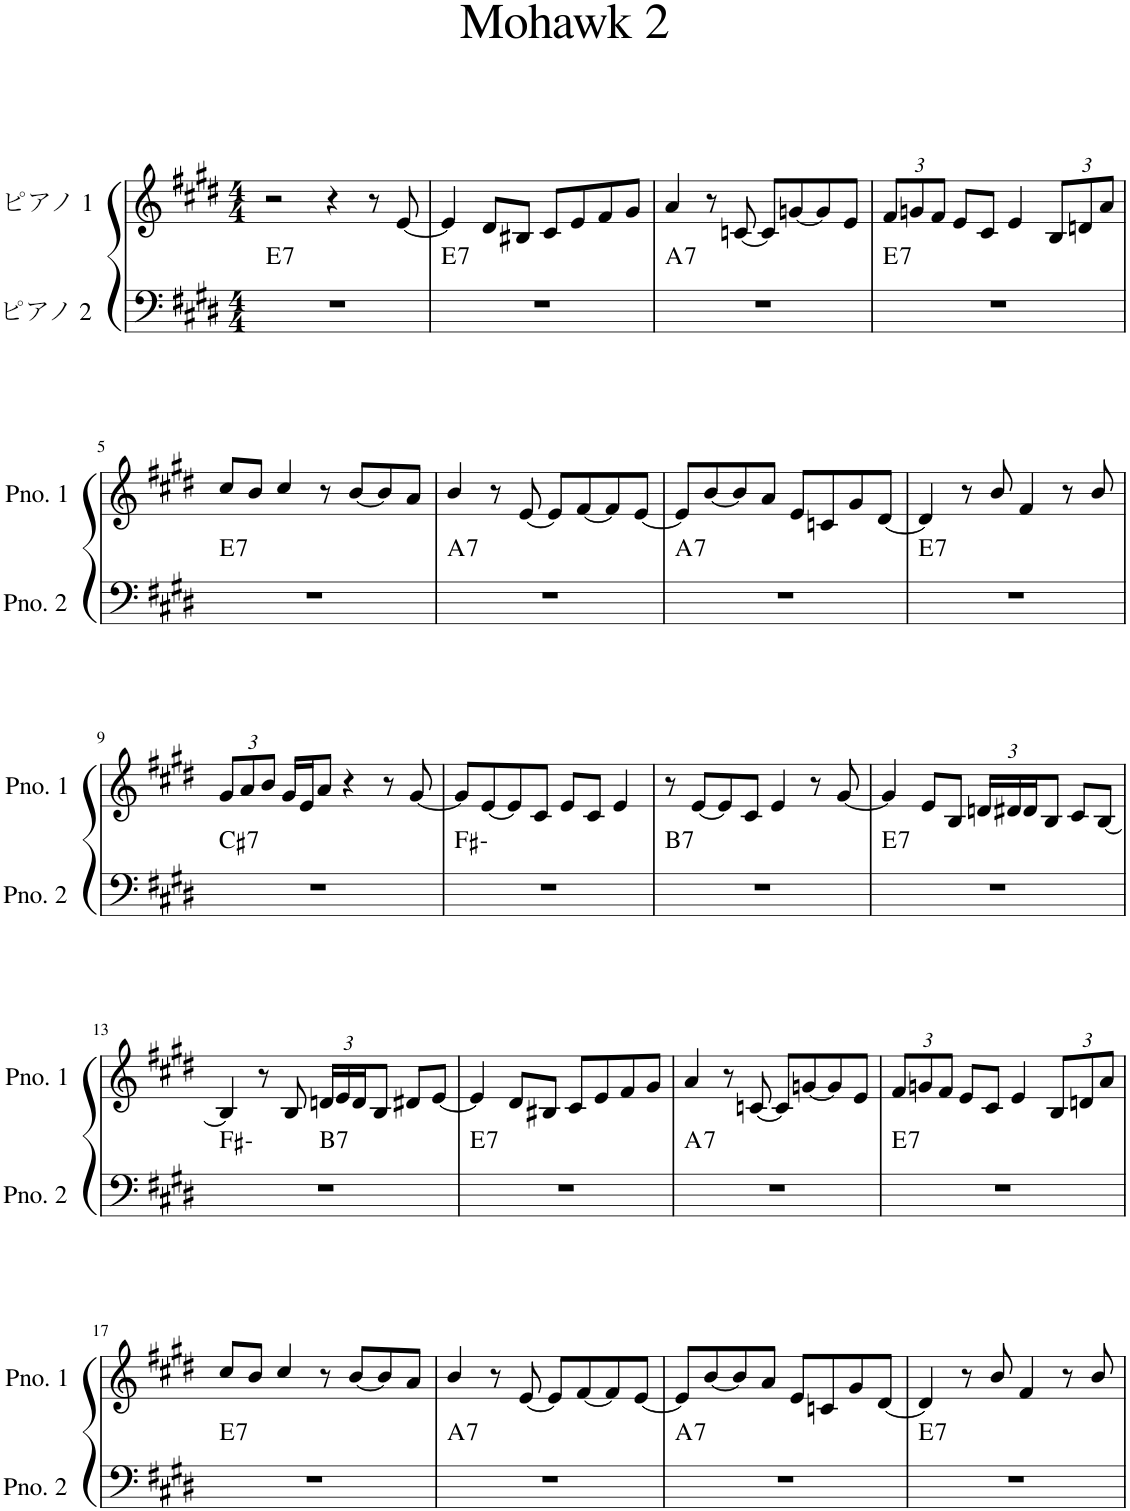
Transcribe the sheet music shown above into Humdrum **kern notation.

**kern	**harte	**kern
*part2	*part2	*part1
*staff2	*	*staff1
*I"ピアノ 2	*	*I"ピアノ 1
*clefF4	*	*clefG2
*k[f#c#g#d#]	*	*k[f#c#g#d#]
*M4/4	*	*M4/4
=1	=1	=1
!	!LO:H:kt=7	!
1r	E:7	2r
.	.	4r
.	.	8r
.	.	[8e/
=2	=2	=2
!	!LO:H:kt=7	!
1r	E:7	4e/]
.	.	8d#/L
.	.	8B#X/J
.	.	8c#/L
.	.	8e/
.	.	8f#/
.	.	8g#/J
=3	=3	=3
!	!LO:H:kt=7	!
1r	A:7	4a/
.	.	8r
.	.	[8cn/
.	.	8c/L]
.	.	[8gn/
.	.	8g/]
.	.	8e/J
=4	=4	=4
*	*	*Xbrackettup
!	!LO:H:kt=7	!
1r	E:7	12f#/L
.	.	12gn/
.	.	12f#/J
.	.	8e/L
.	.	8c#/J
.	.	4e/
.	.	12B/L
.	.	12dn/
.	.	12a/J
!!LO:LB:g=z
=5	=5	=5
!	!LO:H:kt=7	!
1r	E:7	8cc#/L
.	.	8b/J
.	.	4cc#/
.	.	8r
.	.	[8b/L
.	.	8b/]
.	.	8a/J
=6	=6	=6
!	!LO:H:kt=7	!
1r	A:7	4b/
.	.	8r
.	.	[8e/
.	.	8e/L]
.	.	[8f#/
.	.	8f#/]
.	.	[8e/J
=7	=7	=7
!	!LO:H:kt=7	!
1r	A:7	8e/L]
.	.	[8b/
.	.	8b/]
.	.	8a/J
.	.	8e/L
.	.	8cn/
.	.	8g#/
.	.	[8d#/J
=8	=8	=8
!	!LO:H:kt=7	!
1r	E:7	4d#/]
.	.	8r
.	.	8b/
.	.	4f#/
.	.	8r
.	.	8b/
!!LO:LB:g=z
=9	=9	=9
!	!LO:H:kt=7	!
1r	C#:7	12g#/L
.	.	12a/
.	.	12b/J
.	.	16g#/LL
.	.	16e/J
.	.	8a/J
.	.	4r
.	.	8r
.	.	[8g#/
=10	=10	=10
1r	F#:min	8g#/L]
.	.	[8e/
.	.	8e/]
.	.	8c#/J
.	.	8e/L
.	.	8c#/J
.	.	4e/
=11	=11	=11
!	!LO:H:kt=7	!
1r	B:7	8r
.	.	[8e/L
.	.	8e/]
.	.	8c#/J
.	.	4e/
.	.	8r
.	.	[8g#/
=12	=12	=12
!	!LO:H:kt=7	!
1r	E:7	4g#/]
.	.	8e/L
.	.	8B/J
.	.	24dn/LL
.	.	24d#X/
.	.	24d#/J
.	.	8B/J
.	.	8c#/L
.	.	[8B/J
!!LO:LB:g=z
=13	=13	=13
*^	*	*
1r	2ryy	F#:min	4B/]
.	.	.	8r
.	.	.	8B/
!	!	!LO:H:kt=7	!
.	2ryy	B:7	24dn/LL
.	.	.	24e/
.	.	.	24d/J
.	.	.	8B/J
.	.	.	8d#X/L
.	.	.	[8e/J
=14	=14	=14	=14
!	!	!LO:H:kt=7	!
*v	*v	*	*
1r	E:7	4e/]
.	.	8d#/L
.	.	8B#X/J
.	.	8c#/L
.	.	8e/
.	.	8f#/
.	.	8g#/J
=15	=15	=15
!	!LO:H:kt=7	!
1r	A:7	4a/
.	.	8r
.	.	[8cn/
.	.	8c/L]
.	.	[8gn/
.	.	8g/]
.	.	8e/J
=16	=16	=16
!	!LO:H:kt=7	!
1r	E:7	12f#/L
.	.	12gn/
.	.	12f#/J
.	.	8e/L
.	.	8c#/J
.	.	4e/
.	.	12B/L
.	.	12dn/
.	.	12a/J
!!LO:LB:g=z
=17	=17	=17
!	!LO:H:kt=7	!
1r	E:7	8cc#/L
.	.	8b/J
.	.	4cc#/
.	.	8r
.	.	[8b/L
.	.	8b/]
.	.	8a/J
=18	=18	=18
!	!LO:H:kt=7	!
1r	A:7	4b/
.	.	8r
.	.	[8e/
.	.	8e/L]
.	.	[8f#/
.	.	8f#/]
.	.	[8e/J
=19	=19	=19
!	!LO:H:kt=7	!
1r	A:7	8e/L]
.	.	[8b/
.	.	8b/]
.	.	8a/J
.	.	8e/L
.	.	8cn/
.	.	8g#/
.	.	[8d#/J
=20	=20	=20
!	!LO:H:kt=7	!
1r	E:7	4d#/]
.	.	8r
.	.	8b/
.	.	4f#/
.	.	8r
.	.	8b/
=	=	=
*-	*-	*-
